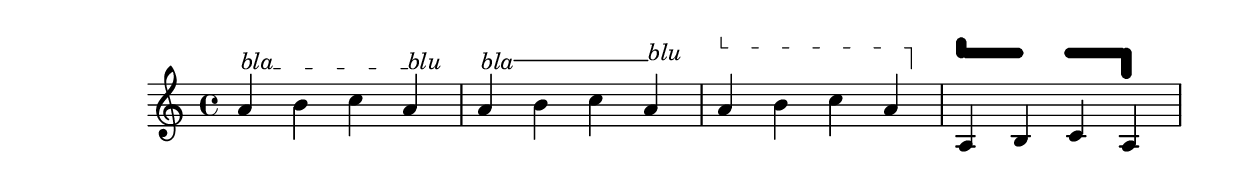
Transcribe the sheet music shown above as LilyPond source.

%% Do not edit this file; it is auto-generated from input/new
%% This file is in the public domain.
\version "2.12.0"

\header {
  texidoces = "
Las instrucciones @code{\\startTextSpan} y @code{\\stopTextSpan}
permiten la creación de elementos de extensión textuales tan
fácilmente como indicaciones de pedal u
octavaciones. Sobreescribimos ciertas propiedades del objeto
@code{TextSpanner} para modificar su salida.

"
  doctitlees = "Crear elementos de extensión textuales"

  lsrtags = "expressive-marks, text, tweaks-and-overrides"
  texidoc = "The @code{\\startTextSpan} and @code{\\stopTextSpan}
commands allow the creation of text spanners as easily as pedal
indications or octavations.  Override some properties of the
@code{TextSpanner} object to modify its output."

  doctitle = "Creating text spanners"
} % begin verbatim


\paper { ragged-right = ##f }

\relative c'' {
  \override TextSpanner #'(bound-details left text) = #"bla"
  \override TextSpanner #'(bound-details right text) = #"blu"
  a4 \startTextSpan
  b4 c
  a4 \stopTextSpan
  
  \override TextSpanner #'style = #'line
  \once \override TextSpanner
    #'(bound-details left stencil-align-dir-y) = #CENTER
  a4 \startTextSpan
  b4 c
  a4 \stopTextSpan
  
  \override TextSpanner #'style = #'dashed-line
  \override TextSpanner #'(bound-details left text) =
    \markup { \draw-line #'(0 . 1) }
  \override TextSpanner #'(bound-details right text) =
    \markup { \draw-line #'(0 . -2) }
  \once \override TextSpanner #'(bound-details right padding) = #-2

  a4 \startTextSpan
  b4 c
  a4 \stopTextSpan
  
  \set Staff.middleCPosition = #-13
  \override TextSpanner #'dash-period = #10
  \override TextSpanner #'dash-fraction = #0.5
  \override TextSpanner #'thickness = #10
  a4 \startTextSpan
  b4 c
  a4 \stopTextSpan
}
